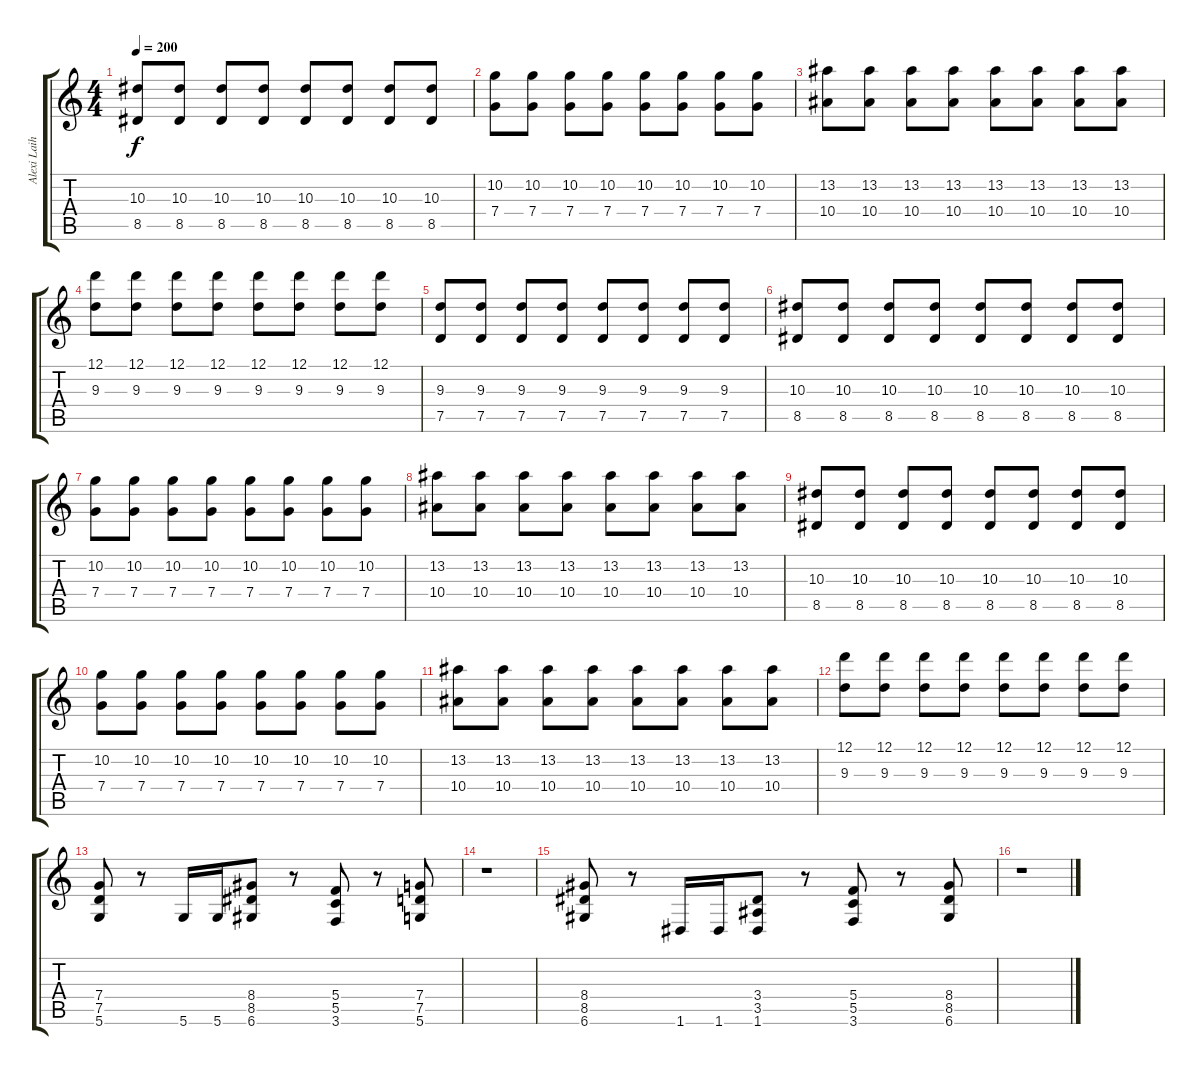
\track ("Alexi Laiho" "Alexi Laih") {instrument distortionguitar}
\staff {score tabs}
\tuning (D4 A3 F3 C3 G2 D2) {hide}
\ts (4 4)
\tempo 200
\clef g2
\ks c
(10.3 8.5).8{dy f} (10.3 8.5).8 (10.3 8.5).8 (10.3 8.5).8 (10.3 8.5).8 (10.3 8.5).8 (10.3 8.5).8 (10.3 8.5).8 |
(10.2 7.4).8 (10.2 7.4).8 (10.2 7.4).8 (10.2 7.4).8 (10.2 7.4).8 (10.2 7.4).8 (10.2 7.4).8 (10.2 7.4).8 |
(13.2 10.4).8 (13.2 10.4).8 (13.2 10.4).8 (13.2 10.4).8 (13.2 10.4).8 (13.2 10.4).8 (13.2 10.4).8 (13.2 10.4).8 |
(12.1 9.3).8 (12.1 9.3).8 (12.1 9.3).8 (12.1 9.3).8 (12.1 9.3).8 (12.1 9.3).8 (12.1 9.3).8 (12.1 9.3).8 |
(9.3 7.5).8 (9.3 7.5).8 (9.3 7.5).8 (9.3 7.5).8 (9.3 7.5).8 (9.3 7.5).8 (9.3 7.5).8 (9.3 7.5).8 |
(10.3 8.5).8 (10.3 8.5).8 (10.3 8.5).8 (10.3 8.5).8 (10.3 8.5).8 (10.3 8.5).8 (10.3 8.5).8 (10.3 8.5).8 |
(10.2 7.4).8 (10.2 7.4).8 (10.2 7.4).8 (10.2 7.4).8 (10.2 7.4).8 (10.2 7.4).8 (10.2 7.4).8 (10.2 7.4).8 |
(13.2 10.4).8 (13.2 10.4).8 (13.2 10.4).8 (13.2 10.4).8 (13.2 10.4).8 (13.2 10.4).8 (13.2 10.4).8 (13.2 10.4).8 |
(10.3 8.5).8 (10.3 8.5).8 (10.3 8.5).8 (10.3 8.5).8 (10.3 8.5).8 (10.3 8.5).8 (10.3 8.5).8 (10.3 8.5).8 |
(10.2 7.4).8 (10.2 7.4).8 (10.2 7.4).8 (10.2 7.4).8 (10.2 7.4).8 (10.2 7.4).8 (10.2 7.4).8 (10.2 7.4).8 |
(13.2 10.4).8 (13.2 10.4).8 (13.2 10.4).8 (13.2 10.4).8 (13.2 10.4).8 (13.2 10.4).8 (13.2 10.4).8 (13.2 10.4).8 |
(12.1 9.3).8 (12.1 9.3).8 (12.1 9.3).8 (12.1 9.3).8 (12.1 9.3).8 (12.1 9.3).8 (12.1 9.3).8 (12.1 9.3).8 |
(7.4 7.5 5.6).8 r.8 5.6.16 5.6.16 (8.4 8.5 6.6).8 r.8 (5.4 5.5 3.6).8 r.8 (7.4 7.5 5.6).8 |
r.1 |
(8.4 8.5 6.6).8 r.8 1.6.16 1.6.16 (3.4 3.5 1.6).8 r.8 (5.4 5.5 3.6).8 r.8 (8.4 8.5 6.6).8 |
r.1
